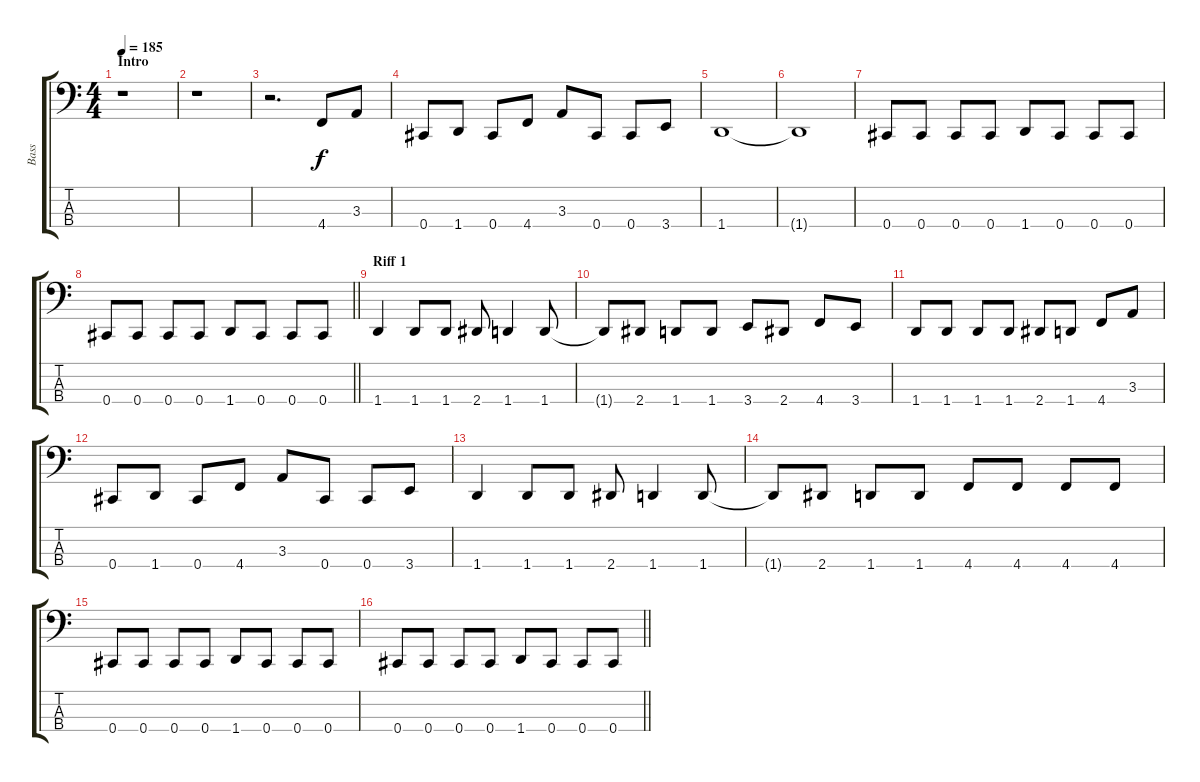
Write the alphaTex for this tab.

\track ("Bass" "Bass") {instrument electricbassfinger}
\staff {score tabs}
\tuning (E2 B1 Gb1 Db1) {hide}
\ts (4 4)
\section ("" "Intro")
\tempo 185
\clef f4
\ks c
r.1{dy f instrument electricbassfinger} |
r.1 |
r.2{d} 4.4.8 3.3.8 |
0.4.8 1.4.8 0.4.8 4.4.8 3.3.8 0.4.8 0.4.8 3.4.8 |
1.4.1 |
1.4{t}.1 |
0.4.8 0.4.8 0.4.8 0.4.8 1.4.8 0.4.8 0.4.8 0.4.8 |
\barLineRight lightlight
0.4.8 0.4.8 0.4.8 0.4.8 1.4.8 0.4.8 0.4.8 0.4.8 |
\section ("" "Riff 1")
1.4.4 1.4.8 1.4.8 2.4.8 1.4.4 1.4.8 |
1.4{t}.8 2.4.8 1.4.8 1.4.8 3.4.8 2.4.8 4.4.8 3.4.8 |
1.4.8 1.4.8 1.4.8 1.4.8 2.4.8 1.4.8 4.4.8 3.3.8 |
0.4.8 1.4.8 0.4.8 4.4.8 3.3.8 0.4.8 0.4.8 3.4.8 |
1.4.4 1.4.8 1.4.8 2.4.8 1.4.4 1.4.8 |
1.4{t}.8 2.4.8 1.4.8 1.4.8 4.4.8 4.4.8 4.4.8 4.4.8 |
0.4.8 0.4.8 0.4.8 0.4.8 1.4.8 0.4.8 0.4.8 0.4.8 |
\barLineRight lightlight
0.4.8 0.4.8 0.4.8 0.4.8 1.4.8 0.4.8 0.4.8 0.4.8
